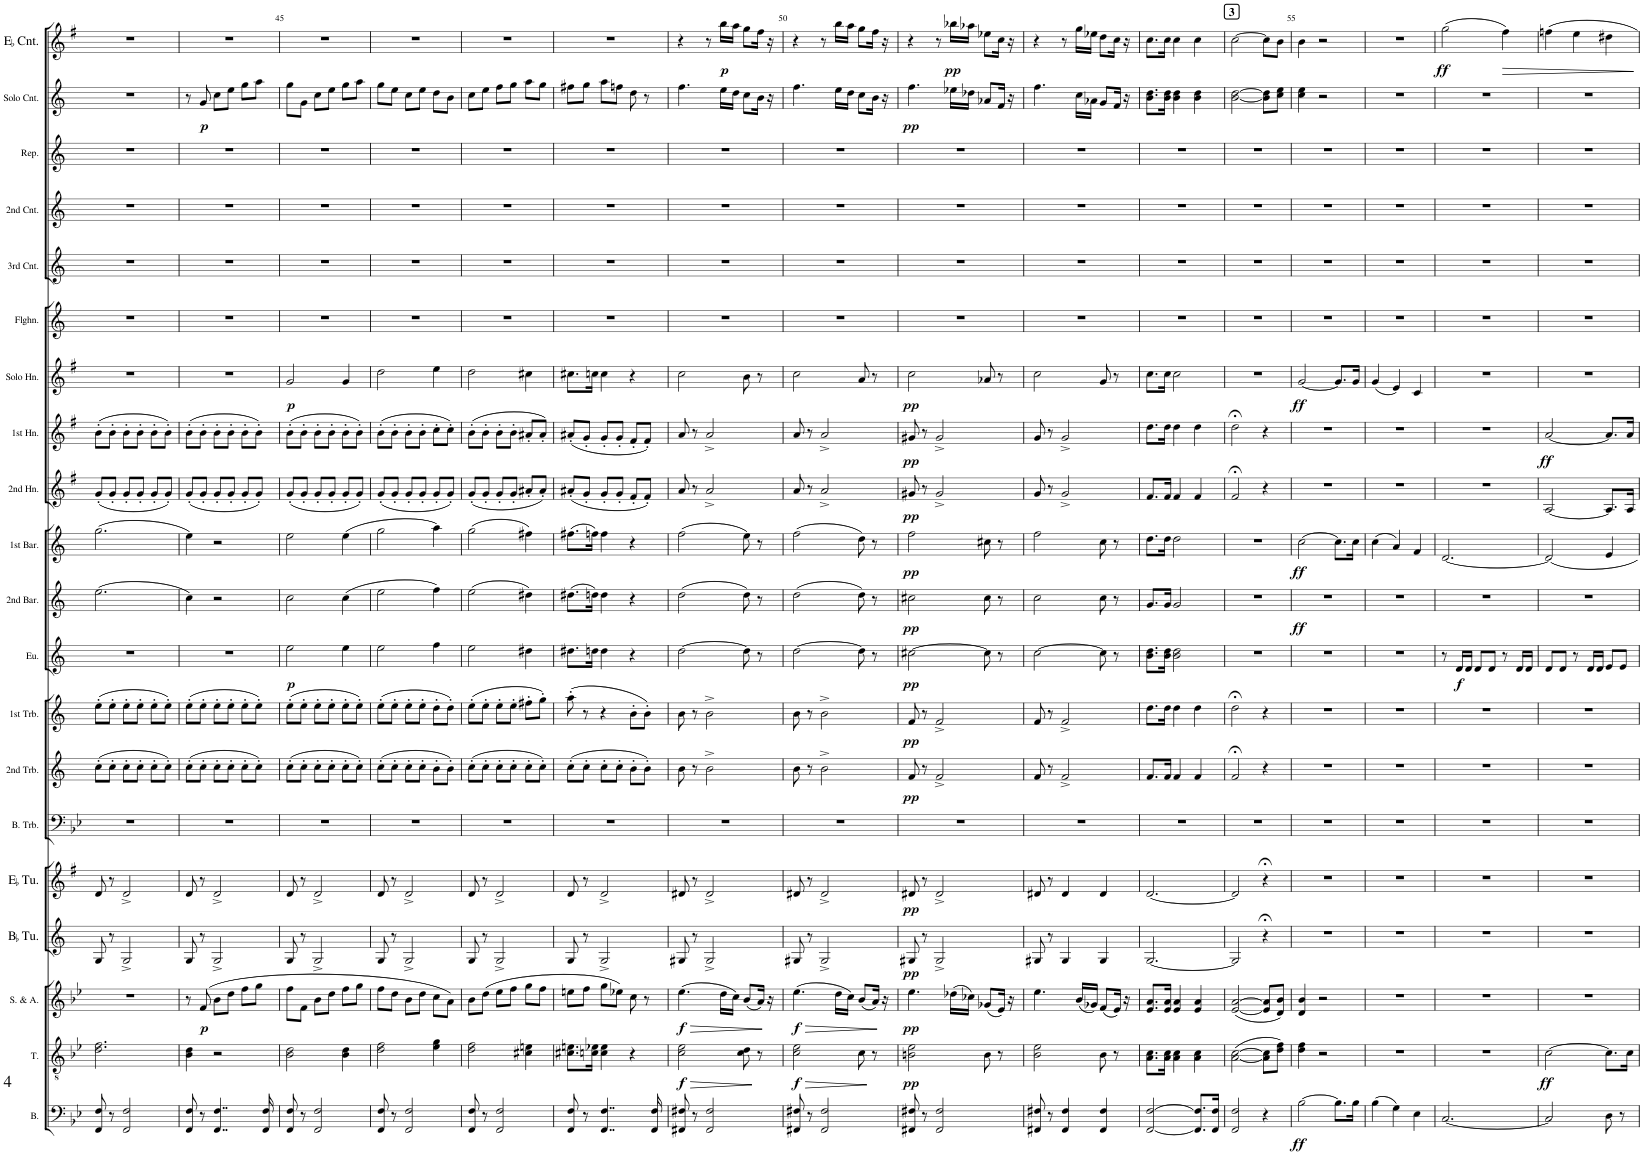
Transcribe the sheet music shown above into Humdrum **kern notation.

**kern	**dynam	**kern	**dynam	**kern	**dynam	**kern	**dynam	**kern	**dynam	**kern	**kern	**dynam	**kern	**dynam	**kern	**dynam	**kern	**dynam	**kern	**dynam	**kern	**dynam	**kern	**dynam	**kern	**dynam	**kern	**kern	**kern	**kern	**kern	**dynam	**kern	**dynam
*part20	*part20	*part19	*part19	*part18	*part18	*part17	*part17	*part16	*part16	*part15	*part14	*part14	*part13	*part13	*part12	*part12	*part11	*part11	*part10	*part10	*part9	*part9	*part8	*part8	*part7	*part7	*part6	*part5	*part4	*part3	*part2	*part2	*part1	*part1
*staff20	*staff20	*staff19	*staff19	*staff18	*staff18	*staff17	*staff17	*staff16	*staff16	*staff15	*staff14	*staff14	*staff13	*staff13	*staff12	*staff12	*staff11	*staff11	*staff10	*staff10	*staff9	*staff9	*staff8	*staff8	*staff7	*staff7	*staff6	*staff5	*staff4	*staff3	*staff2	*staff2	*staff1	*staff1
*I"Bass	*	*I"Tenor	*	*I"Soprano &amp; Alto	*	*I"BaccidentalFlat Tuba	*	*I"EaccidentalFlat Tuba	*	*I"Bass Trombone	*I"2nd Trombone	*	*I"1st Trombone	*	*I"Euphonium	*	*I"2nd Baritone	*	*I"1st Baritone	*	*I"2nd EaccidentalFlat Horn	*	*I"1st EaccidentalFlat Horn	*	*I"Solo EaccidentalFlat Horn	*	*I"Flugelhorn	*I"3rd BaccidentalFlat Cornet	*I"2nd BaccidentalFlat Cornet	*I"Repiano BaccidentalFlat Cornet	*I"Solo BaccidentalFlat Cornet	*	*I"EaccidentalFlat Cornet	*
*I'B.	*	*I'T.	*	*I'S. &amp; A.	*	*I'BaccidentalFlat Tu.	*	*I'EaccidentalFlat Tu.	*	*I'B. Trb.	*I'2nd Trb.	*	*I'1st Trb.	*	*I'Eu.	*	*I'2nd Bar.	*	*I'1st Bar.	*	*I'2nd Hn.	*	*I'1st Hn.	*	*I'Solo Hn.	*	*I'Flghn.	*I'3rd Cnt.	*I'2nd Cnt.	*I'Rep.	*I'Solo Cnt.	*	*I'EaccidentalFlat Cnt.	*
!!LO:PB:g=z
*clefF4	*	*clefGv2	*	*clefG2	*	*clefG2	*	*clefG2	*	*clefF4	*clefG2	*	*clefG2	*	*clefG2	*	*clefG2	*	*clefG2	*	*clefG2	*	*clefG2	*	*clefG2	*	*clefG2	*clefG2	*clefG2	*clefG2	*clefG2	*	*clefG2	*
*	*	*	*	*	*	*Trd15c26	*	*Trd12c21	*	*	*Trd8c14	*	*Trd8c14	*	*Trd8c14	*	*Trd8c14	*	*Trd8c14	*	*Trd5c9	*	*Trd5c9	*	*Trd5c9	*	*Trd1c2	*Trd1c2	*Trd1c2	*Trd1c2	*Trd1c2	*	*Trd-2c-3	*
*k[b-e-]	*	*k[b-e-]	*	*k[b-e-]	*	*k[]	*	*k[f#]	*	*k[b-e-]	*k[]	*	*k[]	*	*k[]	*	*k[]	*	*k[]	*	*k[f#]	*	*k[f#]	*	*k[f#]	*	*k[]	*k[]	*k[]	*k[]	*k[]	*	*k[f#]	*
*M3/4	*	*M3/4	*	*M3/4	*	*M3/4	*	*M3/4	*	*M3/4	*M3/4	*	*M3/4	*	*M3/4	*	*M3/4	*	*M3/4	*	*M3/4	*	*M3/4	*	*M3/4	*	*M3/4	*M3/4	*M3/4	*M3/4	*M3/4	*	*M3/4	*
=43	=43	=43	=43	=43	=43	=43	=43	=43	=43	=43	=43	=43	=43	=43	=43	=43	=43	=43	=43	=43	=43	=43	=43	=43	=43	=43	=43	=43	=43	=43	=43	=43	=43	=43
8FF/ 8F/	.	2.d\ 2.f\	.	2.r	.	8G/	.	8d/	.	2.r	(8cc'\L	.	(8ee'\L	.	2.r	.	(2.ee\	.	(2.gg\	.	(8g'/L	.	(8b'\L	.	2.r	.	2.r	2.r	2.r	2.r	2.r	.	2.r	.
8r	.	.	.	.	.	8r	.	8r	.	.	8cc'\J	.	8ee'\J	.	.	.	.	.	.	.	8g'/J	.	8b'\J	.	.	.	.	.	.	.	.	.	.	.
2FF/ 2F/	.	.	.	.	.	2G^/	.	2d^/	.	.	8cc'\L	.	8ee'\L	.	.	.	.	.	.	.	8g'/L	.	8b'\L	.	.	.	.	.	.	.	.	.	.	.
.	.	.	.	.	.	.	.	.	.	.	8cc'\J	.	8ee'\J	.	.	.	.	.	.	.	8g'/J	.	8b'\J	.	.	.	.	.	.	.	.	.	.	.
.	.	.	.	.	.	.	.	.	.	.	8cc'\L	.	8ee'\L	.	.	.	.	.	.	.	8g'/L	.	8b'\L	.	.	.	.	.	.	.	.	.	.	.
.	.	.	.	.	.	.	.	.	.	.	8cc'\J)	.	8ee'\J)	.	.	.	.	.	.	.	8g'/J)	.	8b'\J)	.	.	.	.	.	.	.	.	.	.	.
=44	=44	=44	=44	=44	=44	=44	=44	=44	=44	=44	=44	=44	=44	=44	=44	=44	=44	=44	=44	=44	=44	=44	=44	=44	=44	=44	=44	=44	=44	=44	=44	=44	=44	=44
8FF/ 8F/	.	4B-\ 4d\	.	8r	.	8G/	.	8d/	.	2.r	(8cc'\L	.	(8ee'\L	.	2.r	.	4cc\)	.	4ee\)	.	(8g'/L	.	(8b'\L	.	2.r	.	2.r	2.r	2.r	2.r	8r	.	2.r	.
!	!	!	!	!	!LO:DY:b	!	!	!	!	!	!	!	!	!	!	!	!	!	!	!	!	!	!	!	!	!	!	!	!	!	!	!LO:DY:b	!	!
8r	.	.	.	(8f/	p	8r	.	8r	.	.	8cc'\J	.	8ee'\J	.	.	.	.	.	.	.	8g'/J	.	8b'\J	.	.	.	.	.	.	.	8g/	p	.	.
4..FF/ 4..F/	.	2r	.	8b-\L	.	2G^/	.	2d^/	.	.	8cc'\L	.	8ee'\L	.	.	.	2r	.	2r	.	8g'/L	.	8b'\L	.	.	.	.	.	.	.	8cc\L	.	.	.
.	.	.	.	8dd\J	.	.	.	.	.	.	8cc'\J	.	8ee'\J	.	.	.	.	.	.	.	8g'/J	.	8b'\J	.	.	.	.	.	.	.	8ee\J	.	.	.
.	.	.	.	8ff\L	.	.	.	.	.	.	8cc'\L	.	8ee'\L	.	.	.	.	.	.	.	8g'/L	.	8b'\L	.	.	.	.	.	.	.	8gg\L	.	.	.
.	.	.	.	8gg\J	.	.	.	.	.	.	8cc'\J)	.	8ee'\J)	.	.	.	.	.	.	.	8g'/J)	.	8b'\J)	.	.	.	.	.	.	.	8aa\J	.	.	.
16FF/ 16F/	.	.	.	.	.	.	.	.	.	.	.	.	.	.	.	.	.	.	.	.	.	.	.	.	.	.	.	.	.	.	.	.	.	.
=45	=45	=45	=45	=45	=45	=45	=45	=45	=45	=45	=45	=45	=45	=45	=45	=45	=45	=45	=45	=45	=45	=45	=45	=45	=45	=45	=45	=45	=45	=45	=45	=45	=45	=45
!	!	!	!	!	!	!	!	!	!	!	!	!	!	!	!	!LO:DY:b	!	!	!	!	!	!	!	!	!	!LO:DY:b	!	!	!	!	!	!	!	!
8FF/ 8F/	.	2B-\ 2d\	.	8ff\L	.	8G/	.	8d/	.	2.r	(8cc'\L	.	(8ee'\L	.	2ee\	p	2cc\	.	2ee\	.	(8g'/L	.	(8b'\L	.	2g/	p	2.r	2.r	2.r	2.r	8gg\L	.	2.r	.
8r	.	.	.	8f\J	.	8r	.	8r	.	.	8cc'\J	.	8ee'\J	.	.	.	.	.	.	.	8g'/J	.	8b'\J	.	.	.	.	.	.	.	8g\J	.	.	.
2FF/ 2F/	.	.	.	8b-\L	.	2G^/	.	2d^/	.	.	8cc'\L	.	8ee'\L	.	.	.	.	.	.	.	8g'/L	.	8b'\L	.	.	.	.	.	.	.	8cc\L	.	.	.
.	.	.	.	8dd\J	.	.	.	.	.	.	8cc'\J	.	8ee'\J	.	.	.	.	.	.	.	8g'/J	.	8b'\J	.	.	.	.	.	.	.	8ee\J	.	.	.
.	.	4B-\ 4d\	.	8ff\L	.	.	.	.	.	.	8cc'\L	.	8ee'\L	.	4ee\	.	(4cc\	.	(4ee\	.	8g'/L	.	8b'\L	.	4g/	.	.	.	.	.	8gg\L	.	.	.
.	.	.	.	8gg\J	.	.	.	.	.	.	8cc'\J)	.	8ee'\J)	.	.	.	.	.	.	.	8g'/J)	.	8b'\J)	.	.	.	.	.	.	.	8aa\J	.	.	.
=46	=46	=46	=46	=46	=46	=46	=46	=46	=46	=46	=46	=46	=46	=46	=46	=46	=46	=46	=46	=46	=46	=46	=46	=46	=46	=46	=46	=46	=46	=46	=46	=46	=46	=46
8FF/ 8F/	.	2d\ 2f\	.	8ff\L	.	8G/	.	8d/	.	2.r	(8cc'\L	.	(8ee'\L	.	2ee\	.	2ee\	.	2gg\	.	(8g'/L	.	(8b'\L	.	2dd\	.	2.r	2.r	2.r	2.r	8gg\L	.	2.r	.
8r	.	.	.	8dd\J	.	8r	.	8r	.	.	8cc'\J	.	8ee'\J	.	.	.	.	.	.	.	8g'/J	.	8b'\J	.	.	.	.	.	.	.	8ee\J	.	.	.
2FF/ 2F/	.	.	.	8b-\L	.	2G^/	.	2d^/	.	.	8cc'\L	.	8ee'\L	.	.	.	.	.	.	.	8g'/L	.	8b'\L	.	.	.	.	.	.	.	8cc\L	.	.	.
.	.	.	.	8dd\J	.	.	.	.	.	.	8cc'\J	.	8ee'\J	.	.	.	.	.	.	.	8g'/J	.	8b'\J	.	.	.	.	.	.	.	8ee\J	.	.	.
.	.	4e-\ 4g\	.	8cc\L	.	.	.	.	.	.	8b'\L	.	8dd'\L	.	4ff\	.	4ff\)	.	4aa\)	.	8g'/L	.	8cc'\L	.	4ee\	.	.	.	.	.	8dd\L	.	.	.
.	.	.	.	8a\J)	.	.	.	.	.	.	8b'\J)	.	8dd'\J)	.	.	.	.	.	.	.	8g'/J)	.	8cc'\J)	.	.	.	.	.	.	.	8b\J	.	.	.
=47	=47	=47	=47	=47	=47	=47	=47	=47	=47	=47	=47	=47	=47	=47	=47	=47	=47	=47	=47	=47	=47	=47	=47	=47	=47	=47	=47	=47	=47	=47	=47	=47	=47	=47
8FF/ 8F/	.	2d\ 2f\	.	8b-\L	.	8G/	.	8d/	.	2.r	(8cc'\L	.	(8ee'\L	.	2ee\	.	(2ee\	.	(2gg\	.	(8g'/L	.	(8b'\L	.	2dd\	.	2.r	2.r	2.r	2.r	8cc\L	.	2.r	.
8r	.	.	.	(8dd\J	.	8r	.	8r	.	.	8cc'\J	.	8ee'\J	.	.	.	.	.	.	.	8g'/J	.	8b'\J	.	.	.	.	.	.	.	8ee\J	.	.	.
2FF/ 2F/	.	.	.	8ee-\L	.	2G^/	.	2d^/	.	.	8cc'\L	.	8ee'\L	.	.	.	.	.	.	.	8g'/L	.	8b'\L	.	.	.	.	.	.	.	8ff\L	.	.	.
.	.	.	.	8ff\J	.	.	.	.	.	.	8cc'\J	.	8ee'\J	.	.	.	.	.	.	.	8g'/J	.	8b'\J	.	.	.	.	.	.	.	8gg\J	.	.	.
.	.	4c#X\ 4en\	.	8gg\L	.	.	.	.	.	.	8cc'\L	.	8ff#X'\L	.	4dd#X\	.	4dd#X\)	.	4ff#X\)	.	8a#X'/L	.	8a#X'/L	.	4cc#X\	.	.	.	.	.	8aa\L	.	.	.
.	.	.	.	8ff\J	.	.	.	.	.	.	8cc'\J)	.	8gg'\J)	.	.	.	.	.	.	.	8a#'/J)	.	8a#'/J)	.	.	.	.	.	.	.	8gg\J	.	.	.
=48	=48	=48	=48	=48	=48	=48	=48	=48	=48	=48	=48	=48	=48	=48	=48	=48	=48	=48	=48	=48	=48	=48	=48	=48	=48	=48	=48	=48	=48	=48	=48	=48	=48	=48
8FF/ 8F/	.	8.c#X\ 8.en\L	.	8een\L	.	8G/	.	8d/	.	2.r	(8cc'\L	.	(8aa'\	.	8.dd#X\L	.	(8.dd#X\L	.	(8.ff#X\L	.	(8a#X'/L	.	(8a#X'/L	.	8.cc#X\L	.	2.r	2.r	2.r	2.r	8ff#X\L	.	2.r	.
8r	.	.	.	8ff\J	.	8r	.	8r	.	.	8cc'\J	.	8r	.	.	.	.	.	.	.	8g'/J	.	8g'/J	.	.	.	.	.	.	.	8gg\J	.	.	.
.	.	16cn\ 16e-X\Jk	.	.	.	.	.	.	.	.	.	.	.	.	16ddn\Jk	.	16ddn\Jk)	.	16ffn\Jk)	.	.	.	.	.	16ccn\Jk	.	.	.	.	.	.	.	.	.
4..FF/ 4..F/	.	4c\ 4e-\	.	8gg\L	.	2G^/	.	2d^/	.	.	8cc'\L	.	4r	.	4dd\	.	4dd\	.	4ff\	.	8g'/L	.	8g'/L	.	4cc\	.	.	.	.	.	8aa\L	.	.	.
.	.	.	.	8ee-X\J)	.	.	.	.	.	.	8cc'\J	.	.	.	.	.	.	.	.	.	8g'/J	.	8g'/J	.	.	.	.	.	.	.	8ffn\J	.	.	.
.	.	4r	.	8cc\	.	.	.	.	.	.	8b'\L	.	8b'\L	.	4r	.	4r	.	4r	.	8f#'/L	.	8f#'/L	.	4r	.	.	.	.	.	8dd\	.	.	.
.	.	.	.	8r	.	.	.	.	.	.	8b'\J)	.	8b'\J)	.	.	.	.	.	.	.	8f#'/J)	.	8f#'/J)	.	.	.	.	.	.	.	8r	.	.	.
16FF/ 16F/	.	.	.	.	.	.	.	.	.	.	.	.	.	.	.	.	.	.	.	.	.	.	.	.	.	.	.	.	.	.	.	.	.	.
=49	=49	=49	=49	=49	=49	=49	=49	=49	=49	=49	=49	=49	=49	=49	=49	=49	=49	=49	=49	=49	=49	=49	=49	=49	=49	=49	=49	=49	=49	=49	=49	=49	=49	=49
!	!	!	!LO:HP:b	!	!LO:HP:b	!	!	!	!	!	!	!	!	!	!	!	!	!	!	!	!	!	!	!	!	!	!	!	!	!	!	!	!	!
!	!	!	!LO:DY:n=1:b	!	!LO:DY:n=1:b	!	!	!	!	!	!	!	!	!	!	!	!	!	!	!	!	!	!	!	!	!	!	!	!	!	!	!	!	!
8FF#X/ 8F#X/	.	2c\ 2e-\	> f	(4.ee-\	> f	8G#X/	.	8d#X/	.	2.r	8b\	.	8b\	.	[2dd\	.	(2dd\	.	(2ff\	.	8a/	.	8a/	.	2cc\	.	2.r	2.r	2.r	2.r	4.ff\	.	4r	.
8r	.	.	.	.	.	8r	.	8r	.	.	8r	.	8r	.	.	.	.	.	.	.	8r	.	8r	.	.	.	.	.	.	.	.	.	.	.
2FF#/ 2F#/	.	.	.	.	.	2G#^/	.	2d#^/	.	.	2b^\	.	2b^\	.	.	.	.	.	.	.	2a^/	.	2a^/	.	.	.	.	.	.	.	.	.	8r	.
!	!	!	!	!	!	!	!	!	!	!	!	!	!	!	!	!	!	!	!	!	!	!	!	!	!	!	!	!	!	!	!	!	!	!LO:DY:b
.	.	.	.	16dd\LL	.	.	.	.	.	.	.	.	.	.	.	.	.	.	.	.	.	.	.	.	.	.	.	.	.	.	16ee\LL	.	16bb\LL	p
.	.	.	.	16cc\JJ)	.	.	.	.	.	.	.	.	.	.	.	.	.	.	.	.	.	.	.	.	.	.	.	.	.	.	16dd\JJ	.	16aa\JJ	.
.	.	8c\ 8d\	.	(8b-/L	.	.	.	.	.	.	.	.	.	.	8dd\]	.	8dd\)	.	8ee\)	.	.	.	.	.	8b\	.	.	.	.	.	8cc\L	.	8gg\L	.
.	.	8r	]	16a/Jk)	.	.	.	.	.	.	.	.	.	.	8r	.	8r	.	8r	.	.	.	.	.	8r	.	.	.	.	.	16b\Jk	.	16ff#\Jk	.
.	.	.	.	16r	]	.	.	.	.	.	.	.	.	.	.	.	.	.	.	.	.	.	.	.	.	.	.	.	.	.	16r	.	16r	.
=50	=50	=50	=50	=50	=50	=50	=50	=50	=50	=50	=50	=50	=50	=50	=50	=50	=50	=50	=50	=50	=50	=50	=50	=50	=50	=50	=50	=50	=50	=50	=50	=50	=50	=50
!	!	!	!LO:HP:b	!	!LO:HP:b	!	!	!	!	!	!	!	!	!	!	!	!	!	!	!	!	!	!	!	!	!	!	!	!	!	!	!	!	!
!	!	!	!LO:DY:n=1:b	!	!LO:DY:n=1:b	!	!	!	!	!	!	!	!	!	!	!	!	!	!	!	!	!	!	!	!	!	!	!	!	!	!	!	!	!
8FF#X/ 8F#X/	.	2c\ 2e-\	> f	(4.ee-\	> f	8G#X/	.	8d#X/	.	2.r	8b\	.	8b\	.	[2dd\	.	(2dd\	.	(2ff\	.	8a/	.	8a/	.	2cc\	.	2.r	2.r	2.r	2.r	4.ff\	.	4r	.
8r	.	.	.	.	.	8r	.	8r	.	.	8r	.	8r	.	.	.	.	.	.	.	8r	.	8r	.	.	.	.	.	.	.	.	.	.	.
2FF#/ 2F#/	.	.	.	.	.	2G#^/	.	2d#^/	.	.	2b^\	.	2b^\	.	.	.	.	.	.	.	2a^/	.	2a^/	.	.	.	.	.	.	.	.	.	8r	.
.	.	.	.	16dd\LL	.	.	.	.	.	.	.	.	.	.	.	.	.	.	.	.	.	.	.	.	.	.	.	.	.	.	16ee\LL	.	16bb\LL	.
.	.	.	.	16cc\JJ)	.	.	.	.	.	.	.	.	.	.	.	.	.	.	.	.	.	.	.	.	.	.	.	.	.	.	16dd\JJ	.	16aa\JJ	.
.	.	8c\	.	(8b-/L	.	.	.	.	.	.	.	.	.	.	8dd\]	.	8dd\)	.	8dd\)	.	.	.	.	.	8a/	.	.	.	.	.	8cc\L	.	8gg\L	.
.	.	8r	]	16a/Jk)	.	.	.	.	.	.	.	.	.	.	8r	.	8r	.	8r	.	.	.	.	.	8r	.	.	.	.	.	16b\Jk	.	16ff#\Jk	.
.	.	.	.	16r	]	.	.	.	.	.	.	.	.	.	.	.	.	.	.	.	.	.	.	.	.	.	.	.	.	.	16r	.	16r	.
=51	=51	=51	=51	=51	=51	=51	=51	=51	=51	=51	=51	=51	=51	=51	=51	=51	=51	=51	=51	=51	=51	=51	=51	=51	=51	=51	=51	=51	=51	=51	=51	=51	=51	=51
!	!	!	!LO:DY:b	!	!LO:DY:b	!	!LO:DY:b	!	!LO:DY:b	!	!	!LO:DY:b	!	!LO:DY:b	!	!LO:DY:b	!	!LO:DY:b	!	!LO:DY:b	!	!LO:DY:b	!	!LO:DY:b	!	!LO:DY:b	!	!	!	!	!	!LO:DY:b	!	!
8FF#X/ 8F#X/	.	2Bn\ 2e-\	pp	4.ee-\	pp	8G#X/	pp	8d#X/	pp	2.r	8f/	pp	8f/	pp	[2cc#X\	pp	2cc#X\	pp	2ff\	pp	8g#X/	pp	8g#X/	pp	2cc\	pp	2.r	2.r	2.r	2.r	4.ff\	pp	4r	.
8r	.	.	.	.	.	8r	.	8r	.	.	8r	.	8r	.	.	.	.	.	.	.	8r	.	8r	.	.	.	.	.	.	.	.	.	.	.
2FF#/ 2F#/	.	.	.	.	.	2G#^/	.	2d#^/	.	.	2f^/	.	2f^/	.	.	.	.	.	.	.	2g#^/	.	2g#^/	.	.	.	.	.	.	.	.	.	8r	.
!	!	!	!	!	!	!	!	!	!	!	!	!	!	!	!	!	!	!	!	!	!	!	!	!	!	!	!	!	!	!	!	!	!	!LO:DY:b
.	.	.	.	(16dd-X\LL	.	.	.	.	.	.	.	.	.	.	.	.	.	.	.	.	.	.	.	.	.	.	.	.	.	.	16ee-X\LL	.	16bb-X\LL	pp
.	.	.	.	16cc-X\JJ)	.	.	.	.	.	.	.	.	.	.	.	.	.	.	.	.	.	.	.	.	.	.	.	.	.	.	16dd-X\JJ	.	16aa-X\JJ	.
.	.	8B\	.	(8g-X/L	.	.	.	.	.	.	.	.	.	.	8cc#\]	.	8cc#\	.	8cc#X\	.	.	.	.	.	8a-X/	.	.	.	.	.	8a-X/L	.	8ee-X\L	.
.	.	8r	.	16e-/Jk)	.	.	.	.	.	.	.	.	.	.	8r	.	8r	.	8r	.	.	.	.	.	8r	.	.	.	.	.	16f/Jk	.	16cc\Jk	.
.	.	.	.	16r	.	.	.	.	.	.	.	.	.	.	.	.	.	.	.	.	.	.	.	.	.	.	.	.	.	.	16r	.	16r	.
=52	=52	=52	=52	=52	=52	=52	=52	=52	=52	=52	=52	=52	=52	=52	=52	=52	=52	=52	=52	=52	=52	=52	=52	=52	=52	=52	=52	=52	=52	=52	=52	=52	=52	=52
8FF#X/ 8F#X/	.	2B-\ 2e-\	.	4.ee-\	.	8G#X/	.	8d#X/	.	2.r	8f/	.	8f/	.	[2cc\	.	2cc\	.	2ff\	.	8g/	.	8g/	.	2cc\	.	2.r	2.r	2.r	2.r	4.ff\	.	4r	.
8r	.	.	.	.	.	8r	.	8r	.	.	8r	.	8r	.	.	.	.	.	.	.	8r	.	8r	.	.	.	.	.	.	.	.	.	.	.
4FF#/ 4F#/	.	.	.	.	.	4G#/	.	4d#/	.	.	2f^/	.	2f^/	.	.	.	.	.	.	.	2g^/	.	2g^/	.	.	.	.	.	.	.	.	.	8r	.
.	.	.	.	(16b-/LL	.	.	.	.	.	.	.	.	.	.	.	.	.	.	.	.	.	.	.	.	.	.	.	.	.	.	16cc\LL	.	16gg\LL	.
.	.	.	.	16g-X/JJ)	.	.	.	.	.	.	.	.	.	.	.	.	.	.	.	.	.	.	.	.	.	.	.	.	.	.	16a-X\JJ	.	16ee-X\JJ	.
4FF#/ 4F#/	.	8B-\	.	(8f/L	.	4G#/	.	4d#/	.	.	.	.	.	.	8cc\]	.	8cc\	.	8cc\	.	.	.	.	.	8g/	.	.	.	.	.	8g/L	.	8dd\L	.
.	.	8r	.	16e-/Jk)	.	.	.	.	.	.	.	.	.	.	8r	.	8r	.	8r	.	.	.	.	.	8r	.	.	.	.	.	16f/Jk	.	16cc\Jk	.
.	.	.	.	16r	.	.	.	.	.	.	.	.	.	.	.	.	.	.	.	.	.	.	.	.	.	.	.	.	.	.	16r	.	16r	.
=53	=53	=53	=53	=53	=53	=53	=53	=53	=53	=53	=53	=53	=53	=53	=53	=53	=53	=53	=53	=53	=53	=53	=53	=53	=53	=53	=53	=53	=53	=53	=53	=53	=53	=53
[2FF/ [2F/	.	8.A\ 8.c\L	.	8.e-/ 8.a/L	.	[2.G/	.	[2.d/	.	2.r	8.f/L	.	8.dd\L	.	8.b\ 8.dd\L	.	8.g/L	.	8.dd\L	.	8.f#/L	.	8.dd\L	.	8.cc\L	.	2.r	2.r	2.r	2.r	8.b\ 8.dd\L	.	8.cc\L	.
.	.	16A\ 16c\Jk	.	16e-/ 16a/Jk	.	.	.	.	.	.	16f/Jk	.	16dd\Jk	.	16b\ 16dd\Jk	.	16g/Jk	.	16dd\Jk	.	16f#/Jk	.	16dd\Jk	.	16cc\Jk	.	.	.	.	.	16b\ 16dd\Jk	.	16cc\Jk	.
.	.	4A\ 4c\	.	4e-/ 4a/	.	.	.	.	.	.	4f/	.	4dd\	.	2b\ 2dd\	.	2g/	.	2dd\	.	4f#/	.	4dd\	.	2cc\	.	.	.	.	.	4b\ 4dd\	.	4cc\	.
8.FF/] 8.F/]L	.	4A\ 4c\	.	4e-/ 4a/	.	.	.	.	.	.	4f/	.	4dd\	.	.	.	.	.	.	.	4f#/	.	4dd\	.	.	.	.	.	.	.	4b\ 4dd\	.	4cc\	.
16FF/ 16F/Jk	.	.	.	.	.	.	.	.	.	.	.	.	.	.	.	.	.	.	.	.	.	.	.	.	.	.	.	.	.	.	.	.	.	.
=54	=54	=54	=54	=54	=54	=54	=54	=54	=54	=54	=54	=54	=54	=54	=54	=54	=54	=54	=54	=54	=54	=54	=54	=54	=54	=54	=54	=54	=54	=54	=54	=54	=54	=54
!	!	!	!	!	!	!	!	!	!	!	!	!	!	!	!	!	!	!	!	!	!	!	!	!	!	!	!	!	!	!	!	!	!LO:TX:a:B:t=3	!
2FF/ 2F/	.	([2A\ [2c\	.	([2e-/ [2a/	.	2G/]	.	2d/]	.	2.r	2f;</	.	2dd;<\	.	2.r	.	2.r	.	2.r	.	2f#;</	.	2dd;<\	.	2.r	.	2.r	2.r	2.r	2.r	[2b\ [2dd\	.	[2cc\	.
4r	.	8A\] 8c\]L	.	8e-/] 8a/]L	.	4r;<	.	4r;<	.	.	4r	.	4r	.	.	.	.	.	.	.	4r	.	4r	.	.	.	.	.	.	.	8b\] 8dd\]L	.	8cc\L]	.
.	.	8d\ 8f\J)	.	8d/ 8b-/J)	.	.	.	.	.	.	.	.	.	.	.	.	.	.	.	.	.	.	.	.	.	.	.	.	.	.	8cc\ 8ee\J	.	8b\J	.
=55	=55	=55	=55	=55	=55	=55	=55	=55	=55	=55	=55	=55	=55	=55	=55	=55	=55	=55	=55	=55	=55	=55	=55	=55	=55	=55	=55	=55	=55	=55	=55	=55	=55	=55
!	!LO:DY:b	!	!	!	!	!	!	!	!	!	!	!	!	!	!	!	!	!LO:DY:b	!	!LO:DY:b	!	!	!	!	!	!LO:DY:b	!	!	!	!	!	!	!	!
[2B-\	ff	4d\ 4f\	.	4d/ 4b-/	.	2.r	.	2.r	.	2.r	2.r	.	2.r	.	2.r	.	2.r	ff	[2cc\	ff	2.r	.	2.r	.	[2g/	ff	2.r	2.r	2.r	2.r	4cc\ 4ee\	.	4b\	.
.	.	2r	.	2r	.	.	.	.	.	.	.	.	.	.	.	.	.	.	.	.	.	.	.	.	.	.	.	.	.	.	2r	.	2r	.
8.B-\L]	.	.	.	.	.	.	.	.	.	.	.	.	.	.	.	.	.	.	8.cc\L]	.	.	.	.	.	8.g/L]	.	.	.	.	.	.	.	.	.
16B-\Jk	.	.	.	.	.	.	.	.	.	.	.	.	.	.	.	.	.	.	16cc\Jk	.	.	.	.	.	16g/Jk	.	.	.	.	.	.	.	.	.
=56	=56	=56	=56	=56	=56	=56	=56	=56	=56	=56	=56	=56	=56	=56	=56	=56	=56	=56	=56	=56	=56	=56	=56	=56	=56	=56	=56	=56	=56	=56	=56	=56	=56	=56
(4B-\	.	2.r	.	2.r	.	2.r	.	2.r	.	2.r	2.r	.	2.r	.	2.r	.	2.r	.	(4cc\	.	2.r	.	2.r	.	(4g/	.	2.r	2.r	2.r	2.r	2.r	.	2.r	.
4G\)	.	.	.	.	.	.	.	.	.	.	.	.	.	.	.	.	.	.	4a/)	.	.	.	.	.	4e/)	.	.	.	.	.	.	.	.	.
4E-\	.	.	.	.	.	.	.	.	.	.	.	.	.	.	.	.	.	.	4f/	.	.	.	.	.	4c/	.	.	.	.	.	.	.	.	.
=57	=57	=57	=57	=57	=57	=57	=57	=57	=57	=57	=57	=57	=57	=57	=57	=57	=57	=57	=57	=57	=57	=57	=57	=57	=57	=57	=57	=57	=57	=57	=57	=57	=57	=57
!	!	!	!	!	!	!	!	!	!	!	!	!	!	!	!	!	!	!	!	!	!	!	!	!	!	!	!	!	!	!	!	!	!	!LO:DY:b
[2.C/	.	2.r	.	2.r	.	2.r	.	2.r	.	2.r	2.r	.	2.r	.	8r	.	2.r	.	[2.d/	.	2.r	.	2.r	.	2.r	.	2.r	2.r	2.r	2.r	2.r	.	(2gg\	ff
!	!	!	!	!	!	!	!	!	!	!	!	!	!	!	!	!LO:DY:b	!	!	!	!	!	!	!	!	!	!	!	!	!	!	!	!	!	!
.	.	.	.	.	.	.	.	.	.	.	.	.	.	.	16d/LL	f	.	.	.	.	.	.	.	.	.	.	.	.	.	.	.	.	.	.
.	.	.	.	.	.	.	.	.	.	.	.	.	.	.	16d/JJ	.	.	.	.	.	.	.	.	.	.	.	.	.	.	.	.	.	.	.
.	.	.	.	.	.	.	.	.	.	.	.	.	.	.	8d/L	.	.	.	.	.	.	.	.	.	.	.	.	.	.	.	.	.	.	.
.	.	.	.	.	.	.	.	.	.	.	.	.	.	.	8d/J	.	.	.	.	.	.	.	.	.	.	.	.	.	.	.	.	.	.	.
!	!	!	!	!	!	!	!	!	!	!	!	!	!	!	!	!	!	!	!	!	!	!	!	!	!	!	!	!	!	!	!	!	!	!LO:HP:b
.	.	.	.	.	.	.	.	.	.	.	.	.	.	.	8r	.	.	.	.	.	.	.	.	.	.	.	.	.	.	.	.	.	4ff#\)	>
.	.	.	.	.	.	.	.	.	.	.	.	.	.	.	16d/LL	.	.	.	.	.	.	.	.	.	.	.	.	.	.	.	.	.	.	.
.	.	.	.	.	.	.	.	.	.	.	.	.	.	.	16d/JJ	.	.	.	.	.	.	.	.	.	.	.	.	.	.	.	.	.	.	.
=58	=58	=58	=58	=58	=58	=58	=58	=58	=58	=58	=58	=58	=58	=58	=58	=58	=58	=58	=58	=58	=58	=58	=58	=58	=58	=58	=58	=58	=58	=58	=58	=58	=58	=58
!	!	!	!LO:DY:b	!	!	!	!	!	!	!	!	!	!	!	!	!	!	!	!	!	!	!	!	!LO:DY:b	!	!	!	!	!	!	!	!	!	!
2C/]	.	[2c\	ff	2.r	.	2.r	.	2.r	.	2.r	2.r	.	2.r	.	8d/L	.	2.r	.	2d/]	.	[2A/	.	[2a/	ff	2.r	.	2.r	2.r	2.r	2.r	2.r	.	4ffn\	.
.	.	.	.	.	.	.	.	.	.	.	.	.	.	.	8d/J	.	.	.	.	.	.	.	.	.	.	.	.	.	.	.	.	.	.	.
.	.	.	.	.	.	.	.	.	.	.	.	.	.	.	8r	.	.	.	.	.	.	.	.	.	.	.	.	.	.	.	.	.	4ee\	.
.	.	.	.	.	.	.	.	.	.	.	.	.	.	.	16d/LL	.	.	.	.	.	.	.	.	.	.	.	.	.	.	.	.	.	.	.
.	.	.	.	.	.	.	.	.	.	.	.	.	.	.	16d/JJ	.	.	.	.	.	.	.	.	.	.	.	.	.	.	.	.	.	.	.
8D\	.	8.c\L]	.	.	.	.	.	.	.	.	.	.	.	.	8e/L	.	.	.	4e/	.	8.A/L]	.	8.a/L]	.	.	.	.	.	.	.	.	.	4dd#X\	.
8r	.	.	.	.	.	.	.	.	.	.	.	.	.	.	8e/J	.	.	.	.	.	.	.	.	.	.	.	.	.	.	.	.	.	.	.
.	.	16c\Jk	.	.	.	.	.	.	.	.	.	.	.	.	.	.	.	.	.	.	16A/Jk	.	16a/Jk	.	.	.	.	.	.	.	.	.	.	.
.	.	.	.	.	.	.	.	.	.	.	.	.	.	.	.	.	.	.	.	.	.	.	.	.	.	.	.	.	.	.	.	.	.	]
=	=	=	=	=	=	=	=	=	=	=	=	=	=	=	=	=	=	=	=	=	=	=	=	=	=	=	=	=	=	=	=	=	=	=
*-	*-	*-	*-	*-	*-	*-	*-	*-	*-	*-	*-	*-	*-	*-	*-	*-	*-	*-	*-	*-	*-	*-	*-	*-	*-	*-	*-	*-	*-	*-	*-	*-	*-	*-
